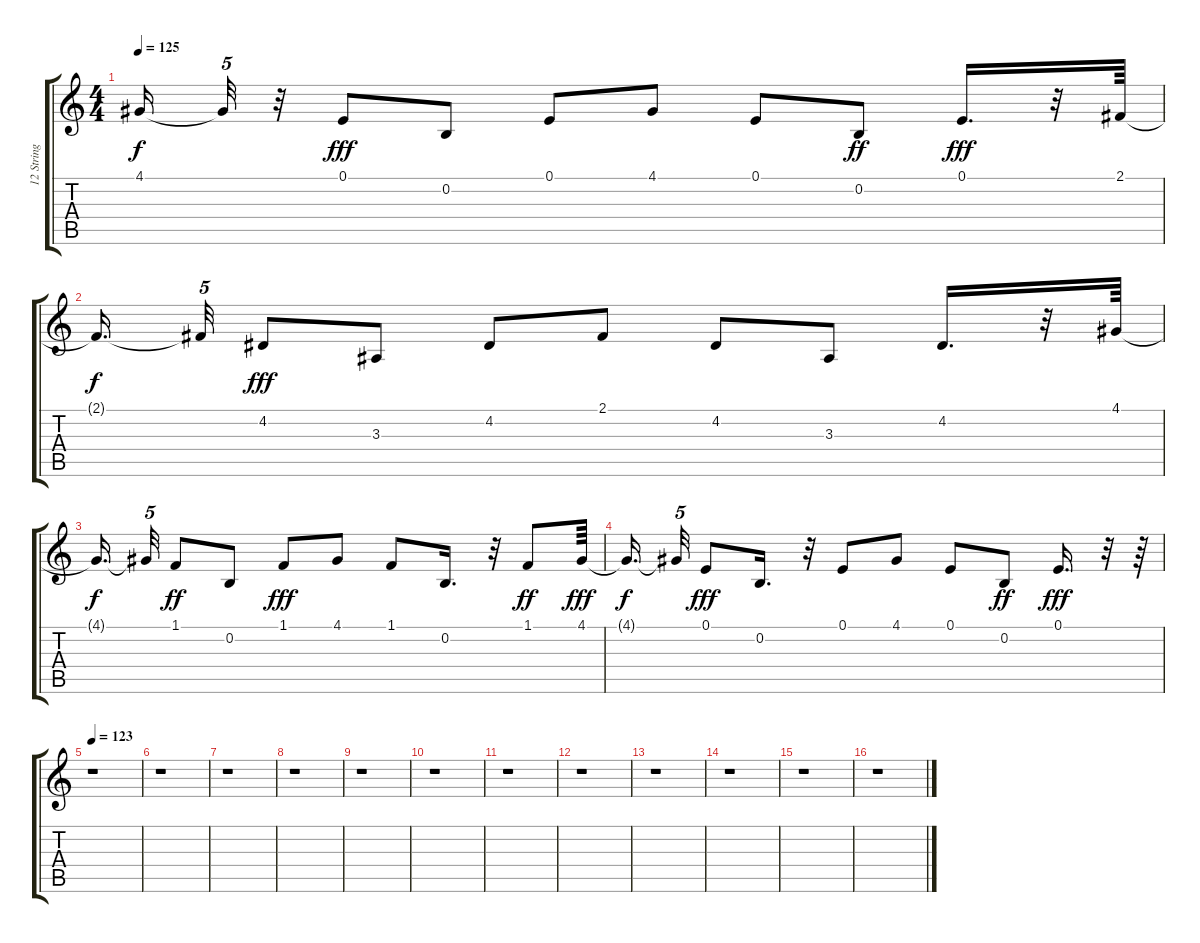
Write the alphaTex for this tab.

\track ("12 String Acoustic" "12 String ") {instrument vibraphone}
\staff {score tabs}
\tuning (E4 B3 G3 D3 A2 E2) {hide}
\ts (4 4)
\tempo 125
\clef g2
\ks c
4.1{t}.16{dy f} 4.1{t}.32{tu (5 4)} r.32 0.1.8{dy fff} 0.2.8 0.1.8 4.1.8 0.1.8 0.2.8{dy ff} 0.1.16{d dy fff} r.32 2.1.64 |
2.1{t}.16{d dy f} 2.1{t}.32{tu (5 4)} 4.2.8{dy fff} 3.3.8 4.2.8 2.1.8 4.2.8 3.3.8 4.2.16{d} r.32 4.1.64 |
4.1{t}.16{d dy f} 4.1{t}.32{tu (5 4)} 1.1.8{dy ff} 0.2.8 1.1.8{dy fff} 4.1.8 1.1.8 0.2.16{d} r.32 1.1.8{dy ff} 4.1.64{dy fff} |
4.1{t}.16{d dy f} 4.1{t}.32{tu (5 4)} 0.1.8{dy fff} 0.2.16{d} r.32 0.1.8 4.1.8 0.1.8 0.2.8{dy ff} 0.1.16{d dy fff} r.32 r.64 |
\tempo 123
r.1 |
r.1 |
r.1 |
r.1 |
r.1 |
r.1 |
r.1 |
r.1 |
r.1 |
r.1 |
r.1 |
r.1
